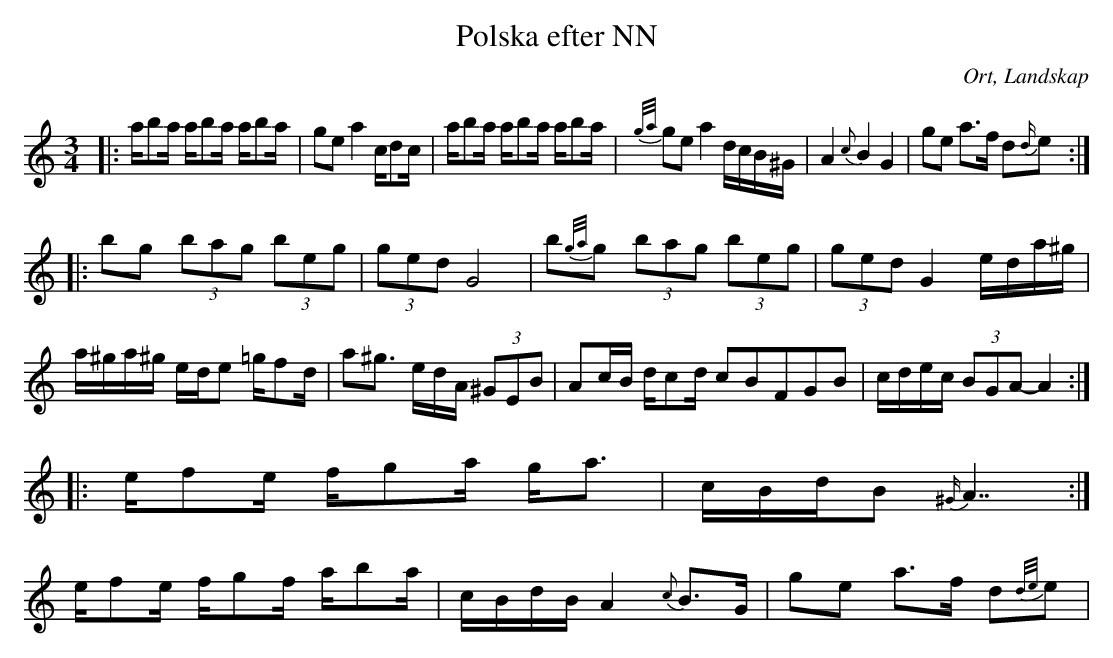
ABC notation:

X:1
T:Polska efter NN
O:Ort, Landskap
M:3/4
L:1/8
K:C
|: a/ba/ a/ba/ a/ba/|ge a2 c/dc/| a/ba/ a/ba/ a/ba/ | {g/a/}ge a2 d/c/B/^G/| A2 {c}B2 G2 | ge a>f d{d/}e:|
|:bg (3bag (3beg| (3ged G4 |b{g/a/}g (3bag (3beg| (3ged G2 e/d/a/^g/| a/^g/a/^g/ e/d/e =g/fd/ |a^g3/2 /e/d/A/ (3^GEB| Ac/B/ d/cd/ c2/5B2/5F2/5G2/5B2/5|  c/d/e/c/ (3BGA-A2 :|
|:e/fe/ f/ga/ g/a3/2 |c/B/d/B {^G/}A7/2:|
e/fe/ f/gf/ a/ba/ |c/B/d/B/ A2 {c}B>G|ge a>f d{d/e/}e|
